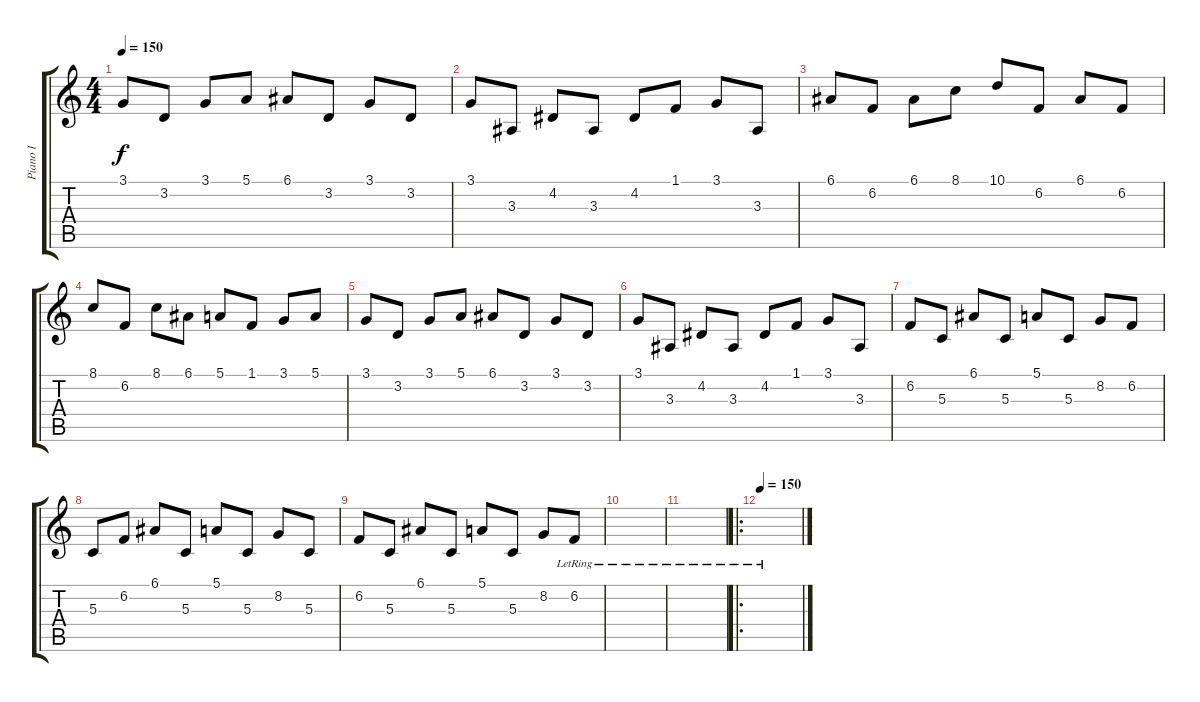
\track ("Piano I" "Piano I") {instrument acousticgrandpiano}
\staff {score tabs}
\tuning (E4 B3 G3 D3 A2 E2) {hide}
\ts (4 4)
\tempo 150
\clef g2
\ks c
3.1.8{dy f} 3.2.8 3.1.8 5.1.8 6.1.8 3.2.8 3.1.8 3.2.8 |
3.1.8 3.3.8 4.2.8 3.3.8 4.2.8 1.1.8 3.1.8 3.3.8 |
6.1.8 6.2.8 6.1.8 8.1.8 10.1.8 6.2.8 6.1.8 6.2.8 |
8.1.8 6.2.8 8.1.8 6.1.8 5.1.8 1.1.8 3.1.8 5.1.8 |
3.1.8 3.2.8 3.1.8 5.1.8 6.1.8 3.2.8 3.1.8 3.2.8 |
3.1.8 3.3.8 4.2.8 3.3.8 4.2.8 1.1.8 3.1.8 3.3.8 |
6.2.8 5.3.8 6.1.8 5.3.8 5.1.8 5.3.8 8.2.8 6.2.8 |
5.3.8 6.2.8 6.1.8 5.3.8 5.1.8 5.3.8 8.2.8 5.3.8 |
6.2.8 5.3.8 6.1.8 5.3.8 5.1.8 5.3.8 8.2.8 6.2{lr}.8 |
|
|
\ro
\tempo 150
